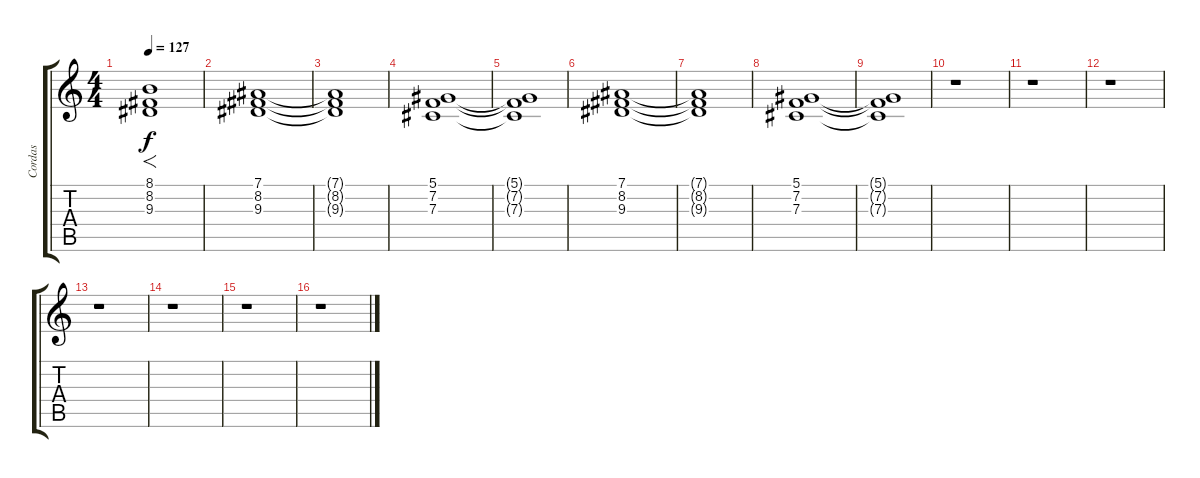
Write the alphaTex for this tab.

\track ("Cordas" "Cordas") {instrument stringensemble1}
\staff {score tabs}
\tuning (Eb4 Bb3 Gb3 Db3 Ab2 Eb2) {hide}
\ts (4 4)
\tempo 127
\clef g2
\ks c
(8.1 8.2 9.3).1{f dy f instrument stringensemble1} |
(7.1 8.2 9.3).1 |
(7.1{t} 8.2{t} 9.3{t}).1 |
(5.1 7.2 7.3).1 |
(5.1{t} 7.2{t} 7.3{t}).1 |
(7.1 8.2 9.3).1 |
(7.1{t} 8.2{t} 9.3{t}).1 |
(5.1 7.2 7.3).1 |
(5.1{t} 7.2{t} 7.3{t}).1 |
r.1 |
r.1 |
r.1 |
r.1 |
r.1 |
r.1 |
r.1
